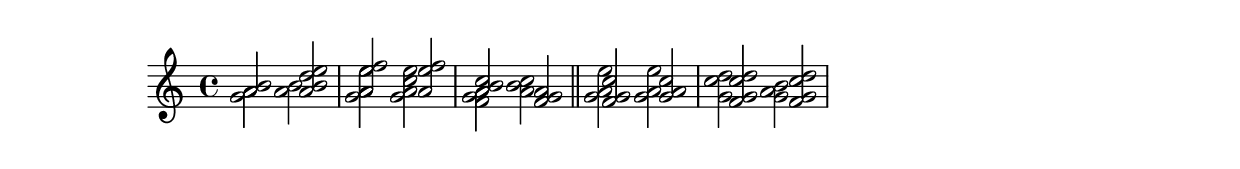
\version "2.14.0"

\header {
  texidoc = "Seconds do not confuse the collision algorithm.
The first pair of chords in each measure should merge, mesh,
or come relatively close, but the second in each measure needs
more space to make clear which notes belong to which voice."
}

\relative f << {
  <a' b>2 <a b d e> <a e' f> <a e' f> <a b c> <f g a>
  \bar "||" <f g c> <g a c> <f g c d> <f g c d>
} \\ {
  <g a> <a b> <g a e'> <g a c e> <f g a> <a b c>
  <g a e'> <g a e'> <g c d> <g a b>
} >>
